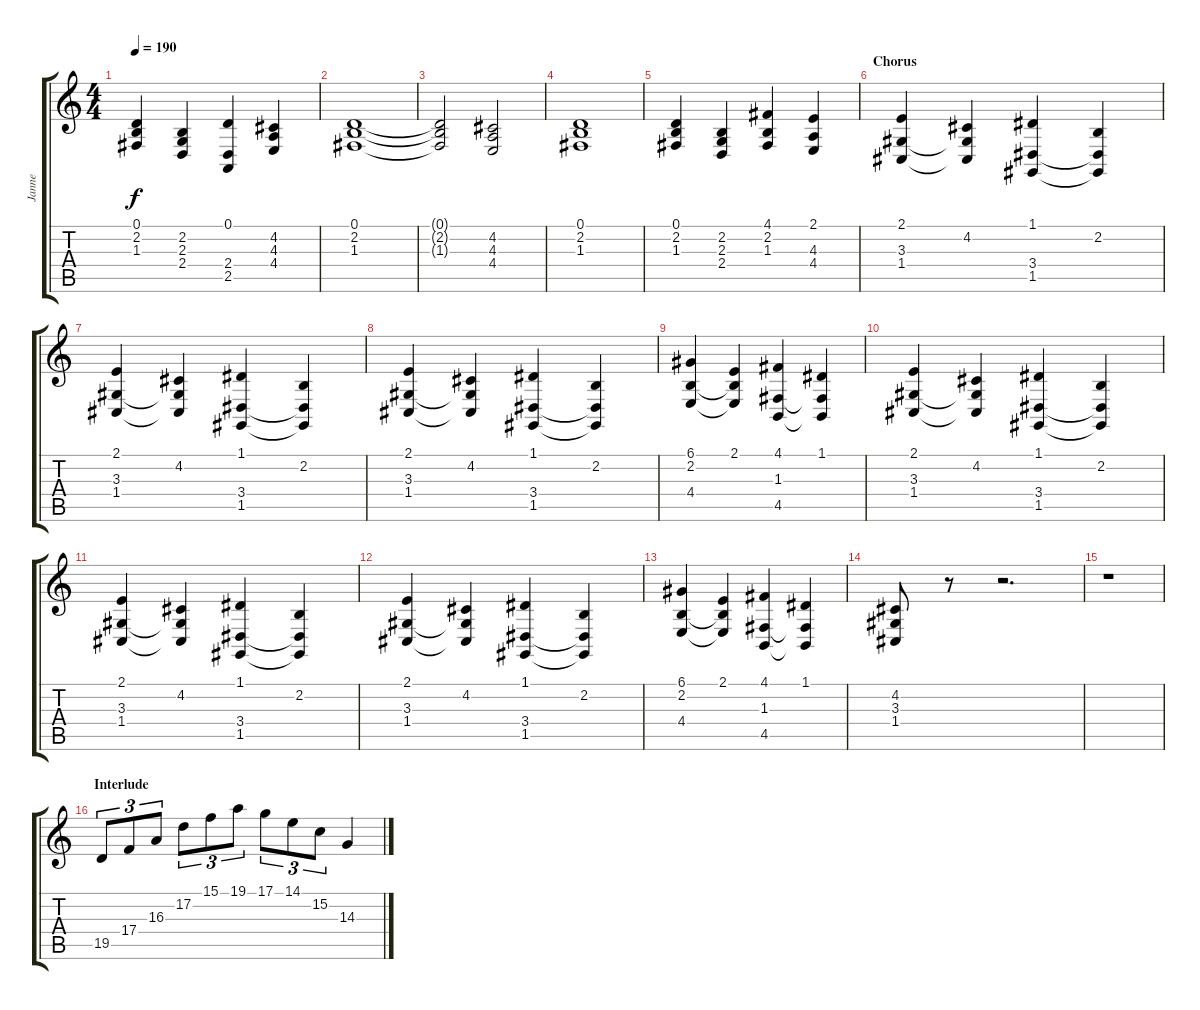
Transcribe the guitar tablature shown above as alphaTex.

\track ("Janne" "Janne") {instrument stringensemble1}
\staff {score tabs}
\tuning (D4 A3 F3 C3 G2 D2) {hide}
\ts (4 4)
\tempo 190
\clef g2
\ks c
(0.1 2.2 1.3).4{dy f} (2.2 2.3 2.4).4 (0.1 2.4 2.5).4 (4.2 4.3 4.4).4 |
(0.1 2.2 1.3).1 |
(0.1{t} 2.2{t} 1.3{t}).2 (4.2 4.3 4.4).2 |
(0.1 2.2 1.3).1 |
(0.1 2.2 1.3).4 (2.2 2.3 2.4).4 (4.1 2.2 1.3).4 (2.1 4.3 4.4).4 |
\section ("" "Chorus")
(2.1 3.3 1.4).4 (4.2 3.3{t} 1.4{t}).4 (1.1 3.4 1.5).4 (2.2 3.4{t} 1.5{t}).4 |
(2.1 3.3 1.4).4 (4.2 3.3{t} 1.4{t}).4 (1.1 3.4 1.5).4 (2.2 3.4{t} 1.5{t}).4 |
(2.1 3.3 1.4).4 (4.2 3.3{t} 1.4{t}).4 (1.1 3.4 1.5).4 (2.2 3.4{t} 1.5{t}).4 |
(6.1 2.2 4.4).4 (2.1 2.2{t} 4.4{t}).4 (4.1 1.3 4.5).4 (1.1 1.3{t} 4.5{t}).4 |
(2.1 3.3 1.4).4 (4.2 3.3{t} 1.4{t}).4 (1.1 3.4 1.5).4 (2.2 3.4{t} 1.5{t}).4 |
(2.1 3.3 1.4).4 (4.2 3.3{t} 1.4{t}).4 (1.1 3.4 1.5).4 (2.2 3.4{t} 1.5{t}).4 |
(2.1 3.3 1.4).4 (4.2 3.3{t} 1.4{t}).4 (1.1 3.4 1.5).4 (2.2 3.4{t} 1.5{t}).4 |
(6.1 2.2 4.4).4 (2.1 2.2{t} 4.4{t}).4 (4.1 1.3 4.5).4 (1.1 1.3{t} 4.5{t}).4 |
(4.2 3.3 1.4).8 r.8 r.2{d} |
r.1 |
\section ("" "Interlude")
19.5.8{tu (3 2) instrument harpsichord} 17.4.8{tu (3 2)} 16.3.8{tu (3 2)} 17.2.8{tu (3 2)} 15.1.8{tu (3 2)} 19.1.8{tu (3 2)} 17.1.8{tu (3 2)} 14.1.8{tu (3 2)} 15.2.8{tu (3 2)} 14.3.4
